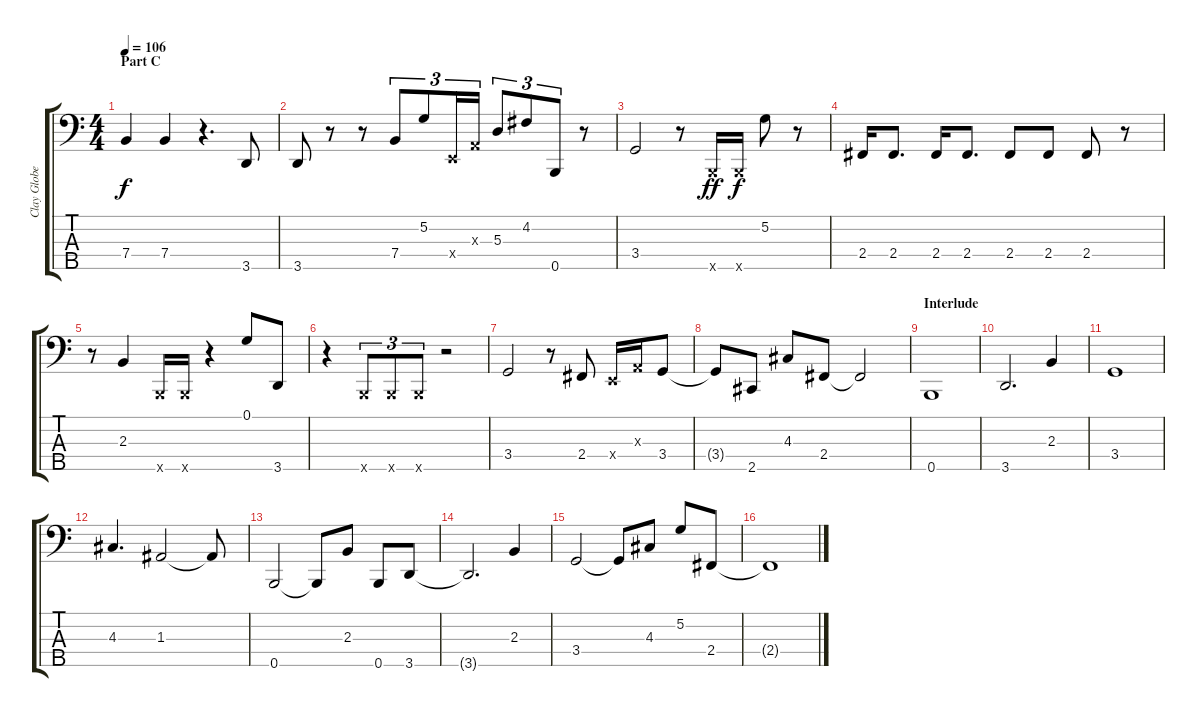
\track ("Clay Glober" "Clay Globe") {instrument slapbass1}
\staff {score tabs}
\tuning (G2 D2 A1 E1 B0) {hide}
\ts (4 4)
\section ("" "Part C")
\tempo 106
\clef f4
\ks c
7.4.4{dy f} 7.4.4 r.4{d} 3.5.8 |
3.5.8 r.8 r.8 7.4.8{tu (3 2)} 5.2.8{tu (3 2)} 0.4{x}.16{tu (3 2)} 0.3{x}.16{tu (3 2)} 5.3.8{tu (3 2)} 4.2.8{tu (3 2)} 0.5.8{tu (3 2)} r.8 |
3.4.2 r.8 0.5{x}.16{dy ff} 0.5{x}.16{dy f} 5.2.8 r.8 |
2.4.16 2.4.8{d} 2.4.16 2.4.8{d} 2.4.8 2.4.8 2.4.8 r.8 |
r.8 2.3.4 0.5{x}.16 0.5{x}.16 r.4 0.1.8 3.5.8 |
r.4 0.5{x}.8{tu (3 2)} 0.5{x}.8{tu (3 2)} 0.5{x}.8{tu (3 2)} r.2 |
3.4.2 r.8 2.4.8 0.4{x}.16 0.3{x}.16 3.4.8 |
3.4{t}.8 2.5.8 4.3.8 2.4.8 2.4{t}.2 |
\section ("" "Interlude")
0.5.1 |
3.5.2{d} 2.3.4 |
3.4.1 |
4.3.4{d} 1.3.2 1.3{t}.8 |
0.5.2 0.5{t}.8 2.3.8 0.5.8 3.5.8 |
3.5{t}.2{d} 2.3.4 |
3.4.2 3.4{t}.8 4.3.8 5.2.8 2.4.8 |
2.4{t}.1
